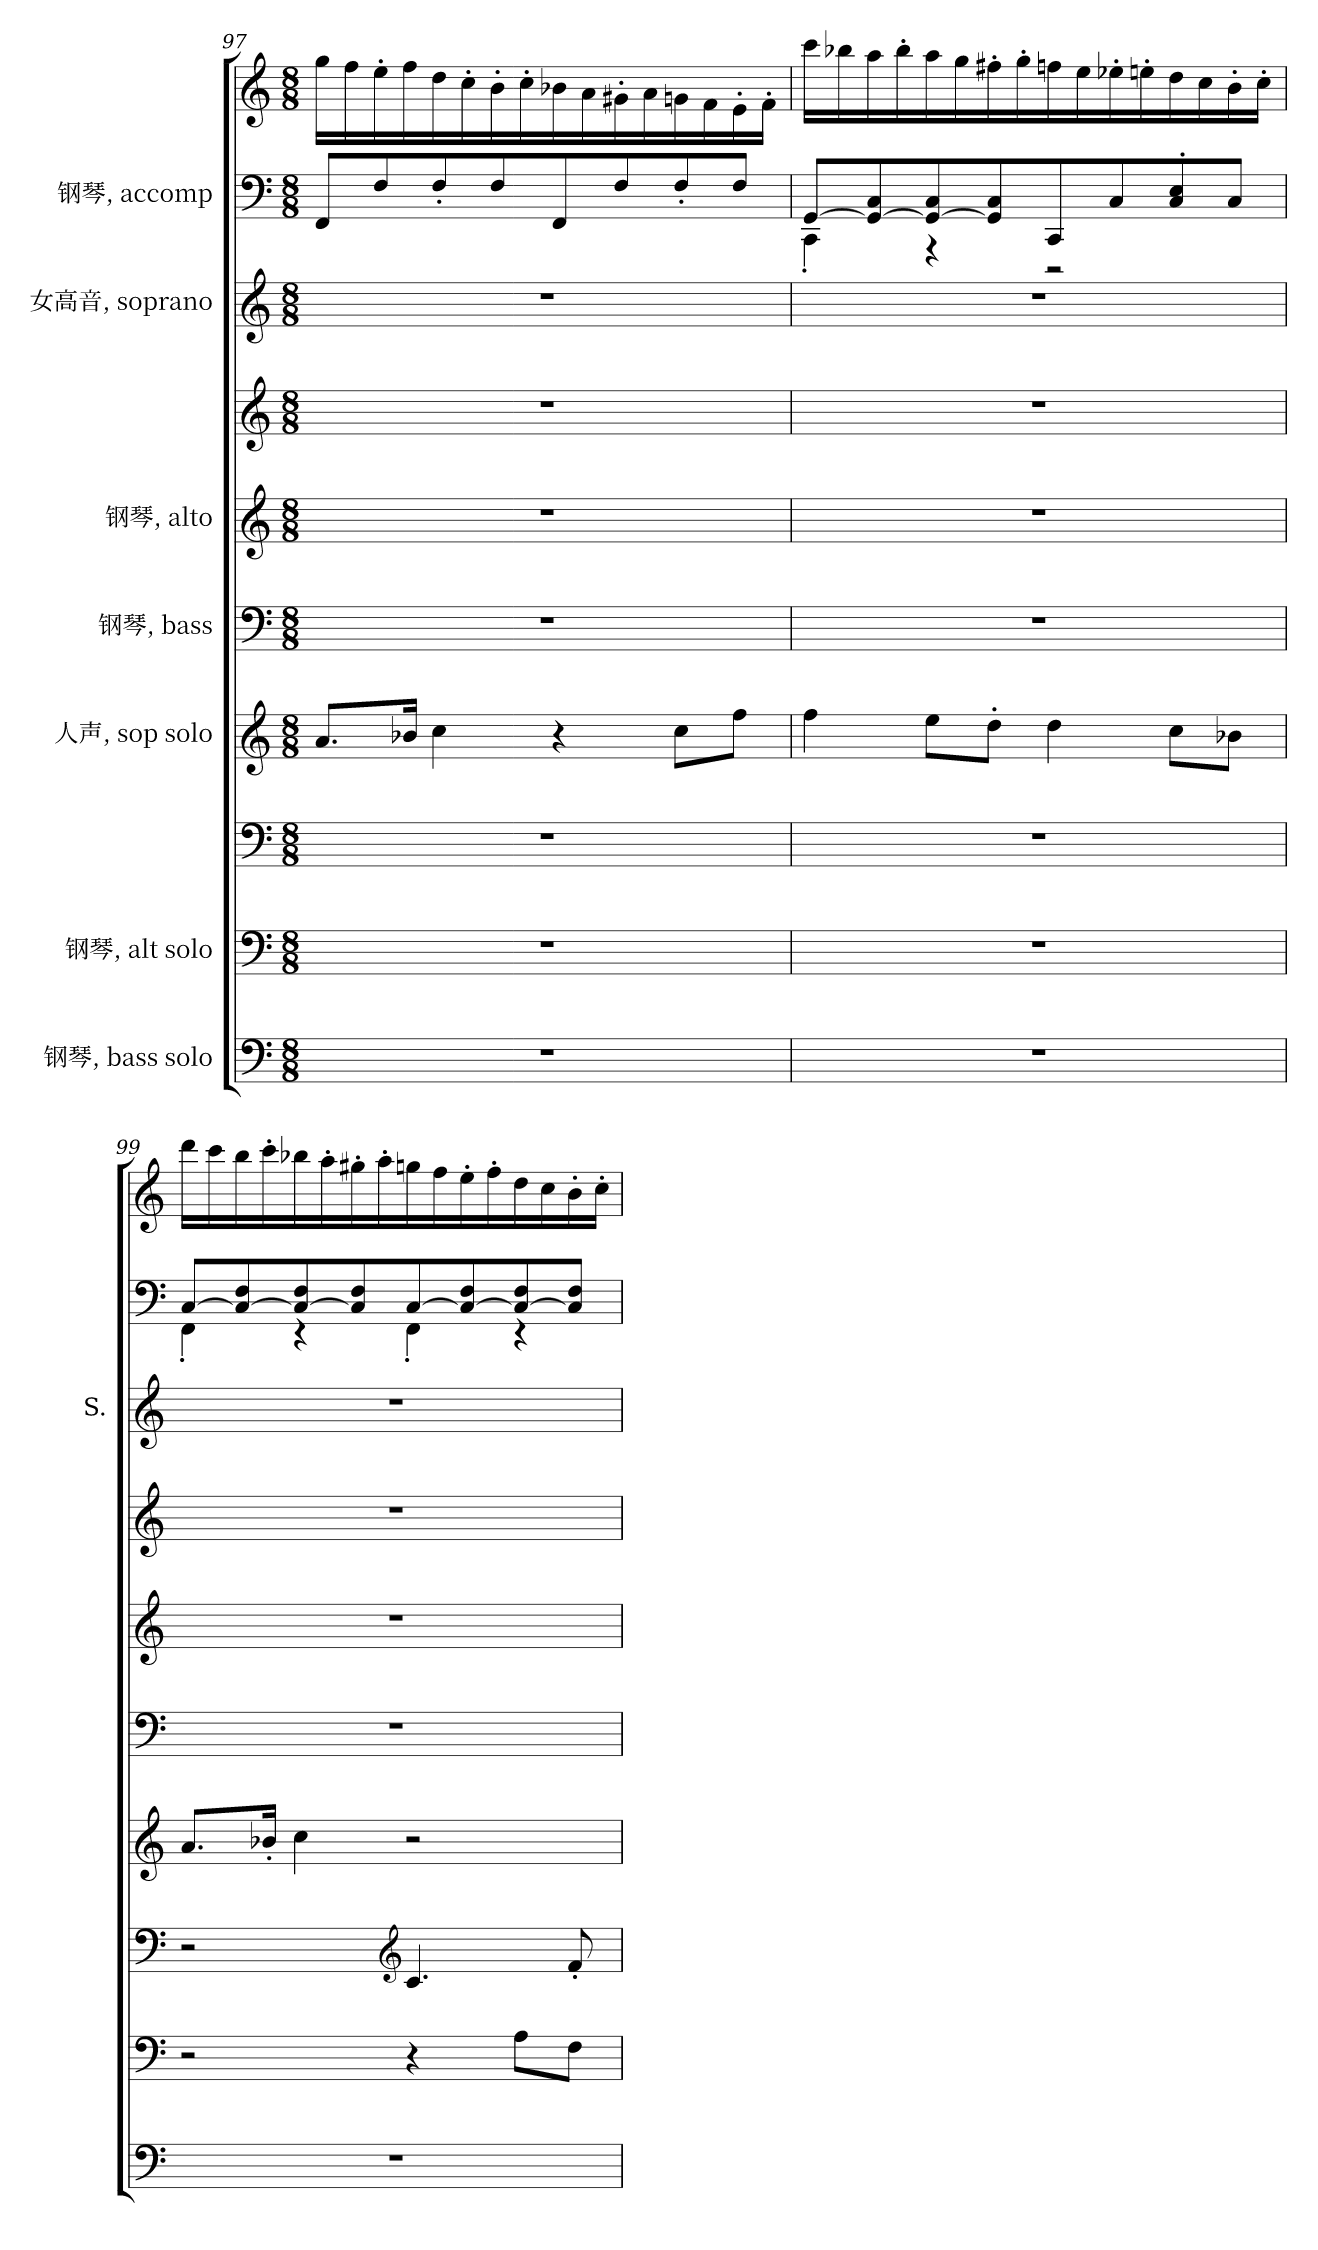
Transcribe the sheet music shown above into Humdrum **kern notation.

**kern	**kern	**kern	**kern	**kern	**kern	**kern	**kern	**kern	**kern
*part7	*part6	*part6	*part5	*part4	*part3	*part3	*part2	*part1	*part1
*staff10	*staff9	*staff8	*staff7	*staff6	*staff5	*staff4	*staff3	*staff2	*staff1
*I"钢琴, bass solo	*I"钢琴, alt solo	*	*I"人声, sop solo	*I"钢琴, bass	*I"钢琴, alto	*	*I"女高音, soprano	*I"钢琴, accomp	*
*	*	*	*	*	*	*	*I'S.	*	*
*clefF4	*clefF4	*clefF4	*clefG2	*clefF4	*clefG2	*clefG2	*clefG2	*clefF4	*clefG2
*k[]	*k[]	*k[]	*k[]	*k[]	*k[]	*k[]	*k[]	*k[]	*k[]
*M8/8	*M8/8	*M8/8	*M8/8	*M8/8	*M8/8	*M8/8	*M8/8	*M8/8	*M8/8
=97	=97	=97	=97	=97	=97	=97	=97	=97	=97
1r	1r	1r	8.a/L	1r	1r	1r	1r	8FF/L	16gg\LL
.	.	.	.	.	.	.	.	.	16ff\
.	.	.	.	.	.	.	.	8F/	16ee'\
.	.	.	16b-X/Jk	.	.	.	.	.	16ff\
.	.	.	4cc\	.	.	.	.	8F'/	16dd\
.	.	.	.	.	.	.	.	.	16cc'\
.	.	.	.	.	.	.	.	8F/	16b'\
.	.	.	.	.	.	.	.	.	16cc'\
.	.	.	4r	.	.	.	.	8FF/	16b-X\
.	.	.	.	.	.	.	.	.	16a\
.	.	.	.	.	.	.	.	8F/	16g#X'\
.	.	.	.	.	.	.	.	.	16a\
.	.	.	8cc\L	.	.	.	.	8F'/	16gn\
.	.	.	.	.	.	.	.	.	16f\
.	.	.	8ff\J	.	.	.	.	8F/J	16e'\
.	.	.	.	.	.	.	.	.	16f'\JJ
!!LO:PB:g=z
=98	=98	=98	=98	=98	=98	=98	=98	=98	=98
*	*	*	*	*	*	*	*	*^	*
1r	1r	1r	4ff\	1r	1r	1r	1r	[8GG/L	4CC'\	16ccc\LL
.	.	.	.	.	.	.	.	.	.	16bb-X\
.	.	.	.	.	.	.	.	8GG/_ 8C/	.	16aa\
.	.	.	.	.	.	.	.	.	.	16bb-'\
.	.	.	8ee\L	.	.	.	.	8GG/_ 8C/	4r	16aa\
.	.	.	.	.	.	.	.	.	.	16gg\
.	.	.	8dd'\J	.	.	.	.	8GG/] 8C/	.	16ff#X'\
.	.	.	.	.	.	.	.	.	.	16gg'\
.	.	.	4dd\	.	.	.	.	8CC/	2r	16ffn\
.	.	.	.	.	.	.	.	.	.	16ee\
.	.	.	.	.	.	.	.	8C/	.	16ee-X'\
.	.	.	.	.	.	.	.	.	.	16een'\
.	.	.	8cc\L	.	.	.	.	8C/' 8E/'	.	16dd\
.	.	.	.	.	.	.	.	.	.	16cc\
.	.	.	8b-X\J	.	.	.	.	8C/J	.	16b'\
.	.	.	.	.	.	.	.	.	.	16cc'\JJ
=99	=99	=99	=99	=99	=99	=99	=99	=99	=99	=99
1r	2r	2r	8.a/L	1r	1r	1r	1r	[8C/L	4FF'\	16ddd\LL
.	.	.	.	.	.	.	.	.	.	16ccc\
.	.	.	.	.	.	.	.	8C/_ 8F/	.	16bb\
.	.	.	16b-X'/Jk	.	.	.	.	.	.	16ccc'\
.	.	.	4cc\	.	.	.	.	8C/_ 8F/	4r	16bb-X\
.	.	.	.	.	.	.	.	.	.	16aa'\
.	.	.	.	.	.	.	.	8C/] 8F/	.	16gg#X'\
.	.	.	.	.	.	.	.	.	.	16aa'\
*	*	*clefG2	*	*	*	*	*	*	*	*
.	4r	4.c/	2r	.	.	.	.	[8C/	4FF'\	16ggn\
.	.	.	.	.	.	.	.	.	.	16ff\
.	.	.	.	.	.	.	.	8C/_ 8F/	.	16ee'\
.	.	.	.	.	.	.	.	.	.	16ff'\
.	8A\L	.	.	.	.	.	.	8C/_ 8F/	4r	16dd\
.	.	.	.	.	.	.	.	.	.	16cc\
.	8F\J	8f'/	.	.	.	.	.	8C/] 8F/J	.	16b'\
.	.	.	.	.	.	.	.	.	.	16cc'\JJ
*	*	*	*	*	*	*	*	*v	*v	*
=	=	=	=	=	=	=	=	=	=
*-	*-	*-	*-	*-	*-	*-	*-	*-	*-
